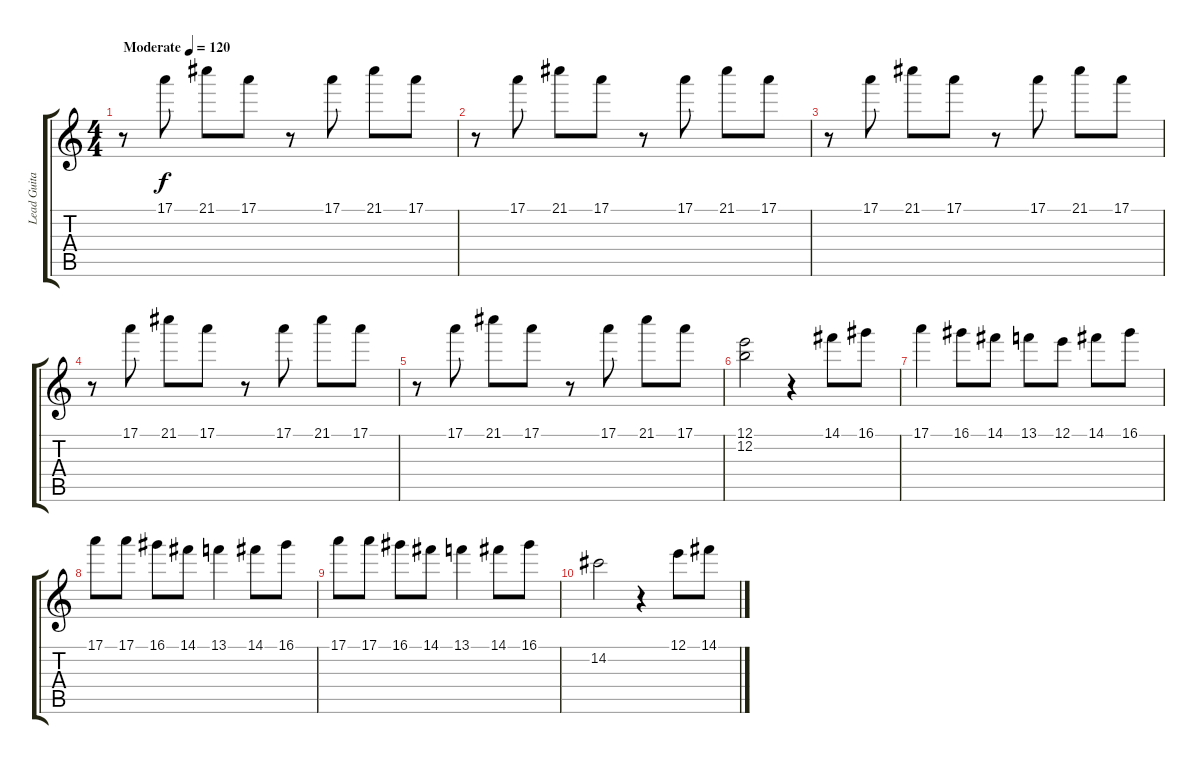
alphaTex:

\track ("Lead Guitar" "Lead Guita") {mute instrument acousticguitarsteel}
\staff {score tabs}
\tuning (E4 B3 G3 D3 A2 E2) {hide}
\ts (4 4)
\tempo (120 "Moderate")
\clef g2
\ks c
r.8{dy f instrument acousticguitarsteel} 17.1.8 21.1.8 17.1.8 r.8 17.1.8 21.1.8 17.1.8 |
r.8 17.1.8 21.1.8 17.1.8 r.8 17.1.8 21.1.8 17.1.8 |
r.8 17.1.8 21.1.8 17.1.8 r.8 17.1.8 21.1.8 17.1.8 |
r.8 17.1.8 21.1.8 17.1.8 r.8 17.1.8 21.1.8 17.1.8 |
r.8 17.1.8 21.1.8 17.1.8 r.8 17.1.8 21.1.8 17.1.8 |
(12.1 12.2).2 r.4 14.1.8 16.1.8 |
17.1.4 16.1.8 14.1.8 13.1.8 12.1.8 14.1.8 16.1.8 |
17.1.8 17.1.8 16.1.8 14.1.8 13.1.4 14.1.8 16.1.8 |
17.1.8 17.1.8 16.1.8 14.1.8 13.1.4 14.1.8 16.1.8 |
14.2.2 r.4 12.1.8 14.1.8
